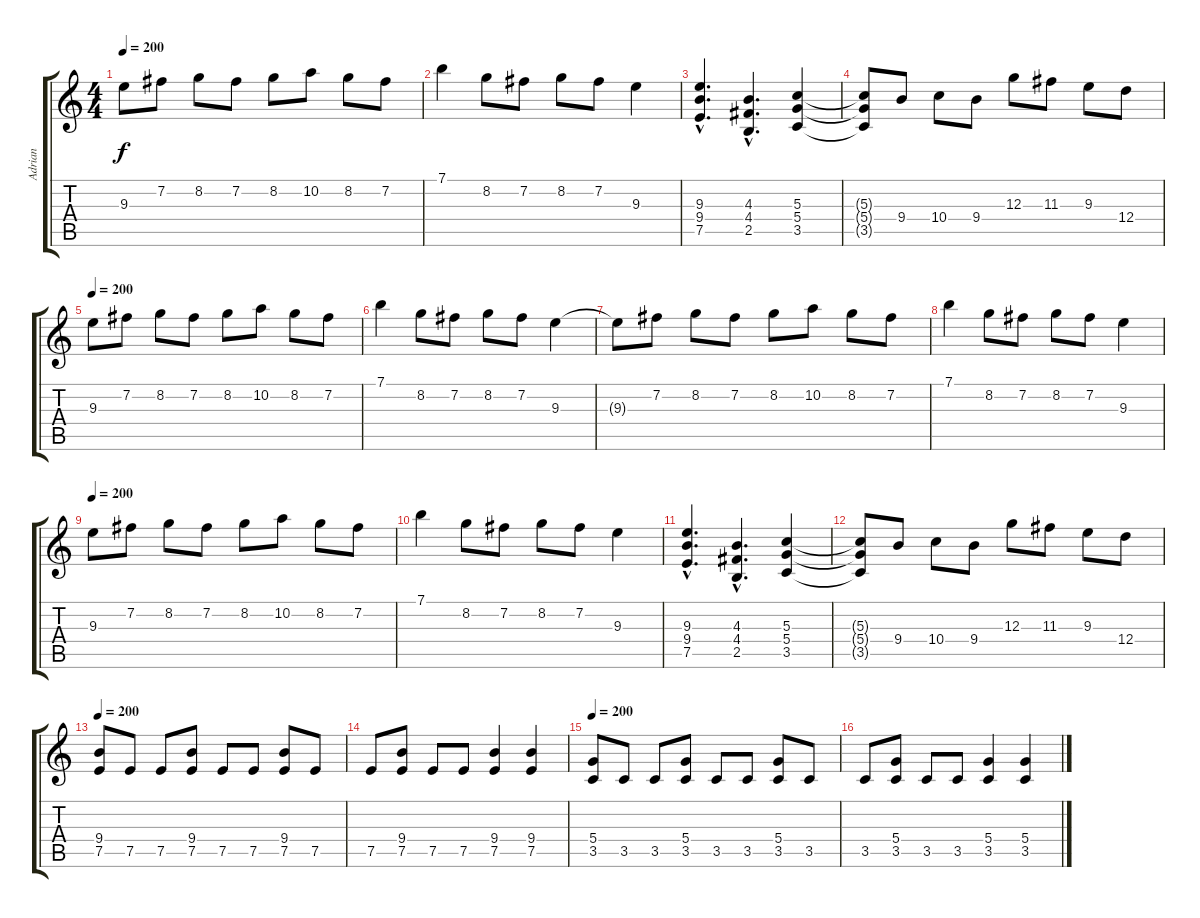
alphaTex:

\track ("Adrian" "Adrian") {instrument distortionguitar}
\staff {score tabs}
\tuning (E4 B3 G3 D3 A2 E2) {hide}
\ts (4 4)
\tempo 200
\clef g2
\ks c
9.3.8{dy f} 7.2.8 8.2.8 7.2.8 8.2.8 10.2.8 8.2.8 7.2.8 |
7.1.4 8.2.8 7.2.8 8.2.8 7.2.8 9.3.4 |
(9.3{hac} 9.4{hac} 7.5{hac}).4{d} (4.3{hac} 4.4{hac} 2.5{hac}).4{d} (5.3 5.4 3.5).4 |
(5.3{t} 5.4{t} 3.5{t}).8 9.4.8 10.4.8 9.4.8 12.3.8 11.3.8 9.3.8 12.4.8 |
\tempo 200
9.3.8 7.2.8 8.2.8 7.2.8 8.2.8 10.2.8 8.2.8 7.2.8 |
7.1.4 8.2.8 7.2.8 8.2.8 7.2.8 9.3.4 |
9.3{t}.8 7.2.8 8.2.8 7.2.8 8.2.8 10.2.8 8.2.8 7.2.8 |
7.1.4 8.2.8 7.2.8 8.2.8 7.2.8 9.3.4 |
\tempo 200
9.3.8 7.2.8 8.2.8 7.2.8 8.2.8 10.2.8 8.2.8 7.2.8 |
7.1.4 8.2.8 7.2.8 8.2.8 7.2.8 9.3.4 |
(9.3{hac} 9.4{hac} 7.5{hac}).4{d} (4.3{hac} 4.4{hac} 2.5{hac}).4{d} (5.3 5.4 3.5).4 |
(5.3{t} 5.4{t} 3.5{t}).8 9.4.8 10.4.8 9.4.8 12.3.8 11.3.8 9.3.8 12.4.8 |
\tempo 200
(9.4 7.5).8 7.5.8 7.5.8 (9.4 7.5).8 7.5.8 7.5.8 (9.4 7.5).8 7.5.8 |
7.5.8 (9.4 7.5).8 7.5.8 7.5.8 (9.4 7.5).4 (9.4 7.5).4 |
\tempo 200
(5.4 3.5).8 3.5.8 3.5.8 (5.4 3.5).8 3.5.8 3.5.8 (5.4 3.5).8 3.5.8 |
3.5.8 (5.4 3.5).8 3.5.8 3.5.8 (5.4 3.5).4 (5.4 3.5).4
